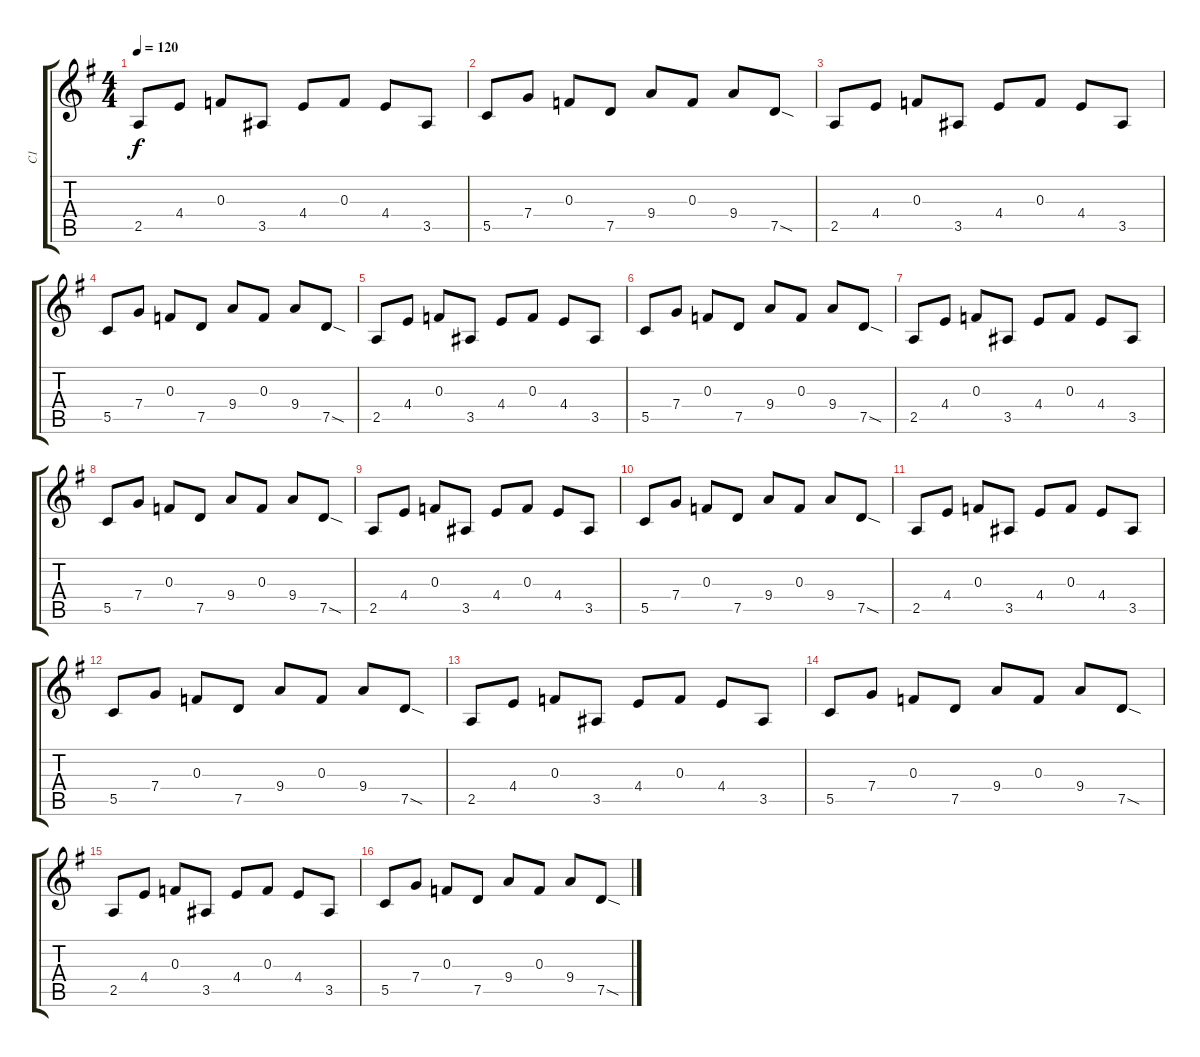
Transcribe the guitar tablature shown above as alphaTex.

\track ("C1" "C1") {instrument electricguitarclean}
\staff {score tabs}
\tuning (D4 A3 F3 C3 G2 D2) {hide}
\ts (4 4)
\tempo 120
\clef g2
\ks g
2.5.8{dy f} 4.4.8 0.3.8 3.5.8 4.4.8 0.3.8 4.4.8 3.5.8 |
5.5.8 7.4.8 0.3.8 7.5.8 9.4.8 0.3.8 9.4.8 7.5{sod}.8 |
2.5.8 4.4.8 0.3.8 3.5.8 4.4.8 0.3.8 4.4.8 3.5.8 |
5.5.8 7.4.8 0.3.8 7.5.8 9.4.8 0.3.8 9.4.8 7.5{sod}.8 |
2.5.8 4.4.8 0.3.8 3.5.8 4.4.8 0.3.8 4.4.8 3.5.8 |
5.5.8 7.4.8 0.3.8 7.5.8 9.4.8 0.3.8 9.4.8 7.5{sod}.8 |
2.5.8 4.4.8 0.3.8 3.5.8 4.4.8 0.3.8 4.4.8 3.5.8 |
5.5.8 7.4.8 0.3.8 7.5.8 9.4.8 0.3.8 9.4.8 7.5{sod}.8 |
2.5.8 4.4.8 0.3.8 3.5.8 4.4.8 0.3.8 4.4.8 3.5.8 |
5.5.8 7.4.8 0.3.8 7.5.8 9.4.8 0.3.8 9.4.8 7.5{sod}.8 |
2.5.8 4.4.8 0.3.8 3.5.8 4.4.8 0.3.8 4.4.8 3.5.8 |
5.5.8 7.4.8 0.3.8 7.5.8 9.4.8 0.3.8 9.4.8 7.5{sod}.8 |
2.5.8 4.4.8 0.3.8 3.5.8 4.4.8 0.3.8 4.4.8 3.5.8 |
5.5.8 7.4.8 0.3.8 7.5.8 9.4.8 0.3.8 9.4.8 7.5{sod}.8 |
2.5.8 4.4.8 0.3.8 3.5.8 4.4.8 0.3.8 4.4.8 3.5.8 |
5.5.8 7.4.8 0.3.8 7.5.8 9.4.8 0.3.8 9.4.8 7.5{sod}.8
